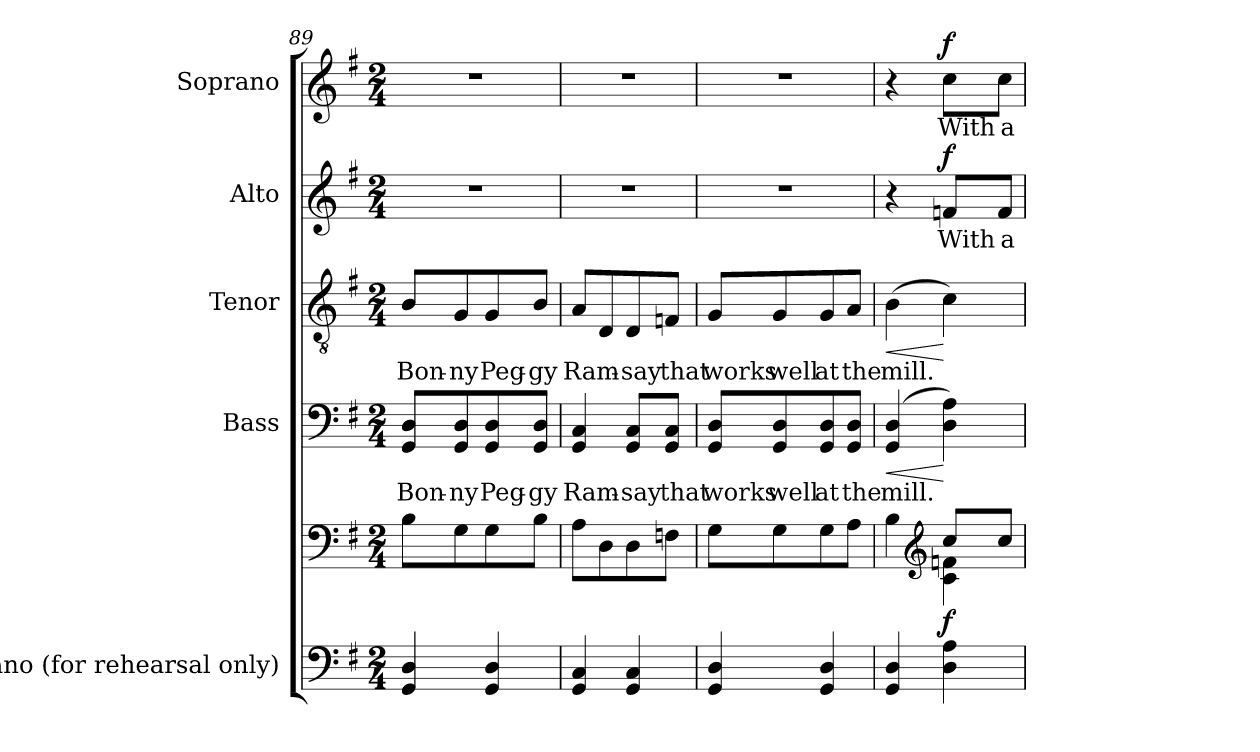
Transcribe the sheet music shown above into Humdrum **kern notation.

**kern	**kern	**dynam	**kern	**text	**dynam	**kern	**text	**dynam	**kern	**text	**dynam	**kern	**text	**dynam
*part5	*part5	*part5	*part4	*part4	*part4	*part3	*part3	*part3	*part2	*part2	*part2	*part1	*part1	*part1
*staff6	*staff5	*staff5/6	*staff4	*staff4	*staff4	*staff3	*staff3	*staff3	*staff2	*staff2	*staff2	*staff1	*staff1	*staff1
*I"Piano (for rehearsal only)	*	*	*I"Bass	*	*	*I"Tenor	*	*	*I"Alto	*	*	*I"Soprano	*	*
*I'Pno.	*	*	*I'B.	*	*	*I'T.	*	*	*I'A.	*	*	*I'S.	*	*
*clefF4	*clefF4	*	*clefF4	*	*	*clefGv2	*	*	*clefG2	*	*	*clefG2	*	*
*	*	*	*	*	*	*ITrd7c12	*	*	*	*	*	*	*	*
*k[f#]	*k[f#]	*	*k[f#]	*	*	*k[f#]	*	*	*k[f#]	*	*	*k[f#]	*	*
*G:	*G:	*	*G:	*	*	*G:	*	*	*G:	*	*	*G:	*	*
*M2/4	*M2/4	*	*M2/4	*	*	*M2/4	*	*	*M2/4	*	*	*M2/4	*	*
=89	=89	=89	=89	=89	=89	=89	=89	=89	=89	=89	=89	=89	=89	=89
!	!	!	!	!LO:LY:b:color=#000000	!	!	!	!	!	!	!	!	!	!
!	!	!	!	!	!	!	!LO:LY:b:color=#000000	!	!LO:N:vis=1	!	!	!LO:N:vis=1	!	!
4GGi/ 4Di	8Bi\L	.	8GGi/ 8DiL	Bon-	.	8BBi/L	Bon-	.	2r	.	.	2r	.	.
!	!	!	!	!LO:LY:b:color=#000000	!	!	!	!	!	!	!	!	!	!
!	!	!	!	!	!	!	!LO:LY:b:color=#000000	!	!	!	!	!	!	!
.	8Gi\	.	8GGi/ 8Di	-ny	.	8GGi/	-ny	.	.	.	.	.	.	.
!	!	!	!	!LO:LY:b:color=#000000	!	!	!	!	!	!	!	!	!	!
!	!	!	!	!	!	!	!LO:LY:b:color=#000000	!	!	!	!	!	!	!
4GGi/ 4Di	8Gi\	.	8GGi/ 8Di	Peg-	.	8GGi/	Peg-	.	.	.	.	.	.	.
!	!	!	!	!LO:LY:b:color=#000000	!	!	!	!	!	!	!	!	!	!
!	!	!	!	!	!	!	!LO:LY:b:color=#000000	!	!	!	!	!	!	!
.	8Bi\J	.	8GGi/ 8DiJ	-gy	.	8BBi/J	-gy	.	.	.	.	.	.	.
=90	=90	=90	=90	=90	=90	=90	=90	=90	=90	=90	=90	=90	=90	=90
!	!	!	!	!LO:LY:b:color=#000000	!	!	!	!	!	!	!	!	!	!
!	!	!	!	!	!	!	!LO:LY:b:color=#000000	!	!LO:N:vis=1	!	!	!LO:N:vis=1	!	!
4GGi/ 4Ci	8Ai\L	.	4GGi/ 4Ci	Ram-	.	8AAi/L	Ram-	.	2r	.	.	2r	.	.
.	8Di\	.	.	.	.	8DDi/	.	.	.	.	.	.	.	.
!	!	!	!	!LO:LY:b:color=#000000	!	!	!	!	!	!	!	!	!	!
!	!	!	!	!	!	!	!LO:LY:b:color=#000000	!	!	!	!	!	!	!
4GGi/ 4Ci	8Di\	.	8GGi/ 8CiL	-say	.	8DDi/	-say	.	.	.	.	.	.	.
!	!	!	!	!LO:LY:b:color=#000000	!	!	!	!	!	!	!	!	!	!
!	!	!	!	!	!	!	!LO:LY:b:color=#000000	!	!	!	!	!	!	!
.	8Fni\J	.	8GGi/ 8CiJ	that	.	8FFni/J	that	.	.	.	.	.	.	.
=91	=91	=91	=91	=91	=91	=91	=91	=91	=91	=91	=91	=91	=91	=91
!	!	!	!	!LO:LY:b:color=#000000	!	!	!	!	!	!	!	!	!	!
!	!	!	!	!	!	!	!LO:LY:b:color=#000000	!	!LO:N:vis=1	!	!	!LO:N:vis=1	!	!
4GGi/ 4Di	8Gi\L	.	8GGi/ 8DiL	works	.	8GGi/L	works	.	2r	.	.	2r	.	.
!	!	!	!	!LO:LY:b:color=#000000	!	!	!	!	!	!	!	!	!	!
!	!	!	!	!	!	!	!LO:LY:b:color=#000000	!	!	!	!	!	!	!
.	8Gi\	.	8GGi/ 8Di	well	.	8GGi/	well	.	.	.	.	.	.	.
!	!	!	!	!LO:LY:b:color=#000000	!	!	!	!	!	!	!	!	!	!
!	!	!	!	!	!	!	!LO:LY:b:color=#000000	!	!	!	!	!	!	!
4GGi/ 4Di	8Gi\	.	8GGi/ 8Di	at	.	8GGi/	at	.	.	.	.	.	.	.
!	!	!	!	!LO:LY:b:color=#000000	!	!	!	!	!	!	!	!	!	!
!	!	!	!	!	!	!	!LO:LY:b:color=#000000	!	!	!	!	!	!	!
.	8Ai\J	.	8GGi/ 8DiJ	the	.	8AAi/J	the	.	.	.	.	.	.	.
=92	=92	=92	=92	=92	=92	=92	=92	=92	=92	=92	=92	=92	=92	=92
*	*^	*	*	*	*	*	*	*	*	*	*	*	*	*
!	!	!	!	!	!LO:LY:b:color=#000000	!LO:HP:b	!	!	!	!	!	!	!	!	!
!	!	!	!	!	!	!LO:HP:n=1:b	!	!	!	!	!	!	!	!	!
!	!	!	!	!	!	!	!	!LO:LY:b:color=#000000	!LO:HP:b	!	!	!	!	!	!
!	!	!	!	!	!	!	!	!	!LO:HP:n=1:b	!	!	!	!	!	!
4GGi/ 4Di	4ryy	4Bi\	.	(4GGi/ 4Di	mill.	< >	(4BBi\	mill.	< >	4r	.	.	4r	.	.
*	*clefG2	*	*	*	*	*	*	*	*	*	*	*	*	*	*
!	!	!	!	!	!	!	!	!	!	!	!LO:LY:b:color=#000000	!	!	!	!
!	!	!	!	!	!	!	!	!	!	!	!	!	!	!LO:LY:b:color=#000000	!
4Di\ 4Ai	8cci/L	4ci\ 4fni	f	4Di\ 4Ai)	.	[	4Ci\)	.	[	8fni/L	With	f	8cci\L	With	f
!	!	!	!	!	!	!	!	!	!	!	!LO:LY:b:color=#000000	!	!	!	!
!	!	!	!	!	!	!	!	!	!	!	!	!	!	!LO:LY:b:color=#000000	!
.	8cci/J	.	.	.	.	.	.	.	.	8fi/J	a	.	8cci\J	a	.
*	*v	*v	*	*	*	*	*	*	*	*	*	*	*	*	*
.	.	.	.	.	]	.	.	]	.	.	.	.	.	.
=	=	=	=	=	=	=	=	=	=	=	=	=	=	=
*-	*-	*-	*-	*-	*-	*-	*-	*-	*-	*-	*-	*-	*-	*-
